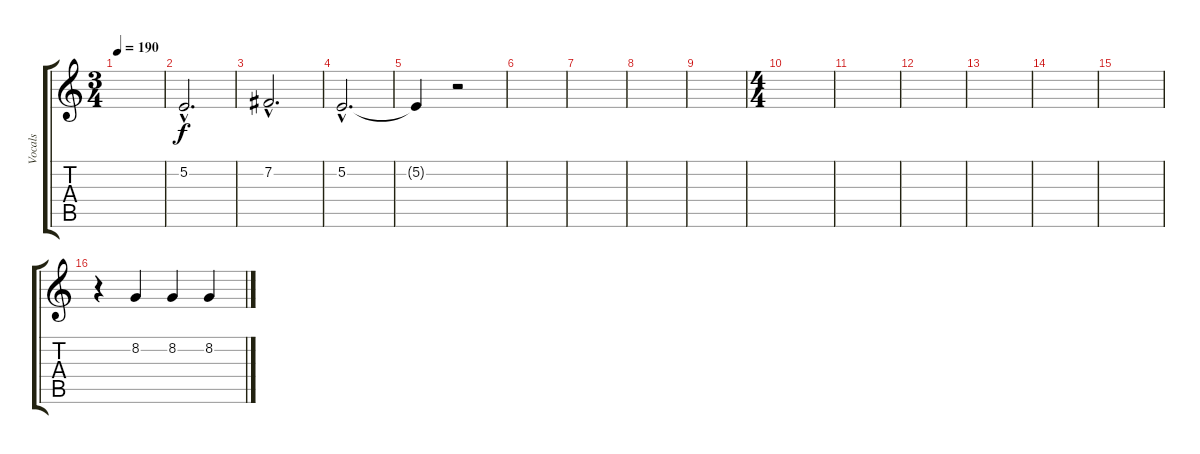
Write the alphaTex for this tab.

\track ("Vocals" "Vocals") {instrument tenorsax}
\staff {score tabs}
\tuning (E4 B3 G3 D3 A2 E2) {hide}
\ts (3 4)
\tempo 190
\clef g2
\ks c
|
5.2{hac}.2{d} |
7.2{hac}.2{d} |
5.2{hac}.2{d} |
5.2{t}.4 r.2 |
|
|
|
|
\ts (4 4)
|
|
|
|
|
|
r.4 8.2.4 8.2.4 8.2.4
